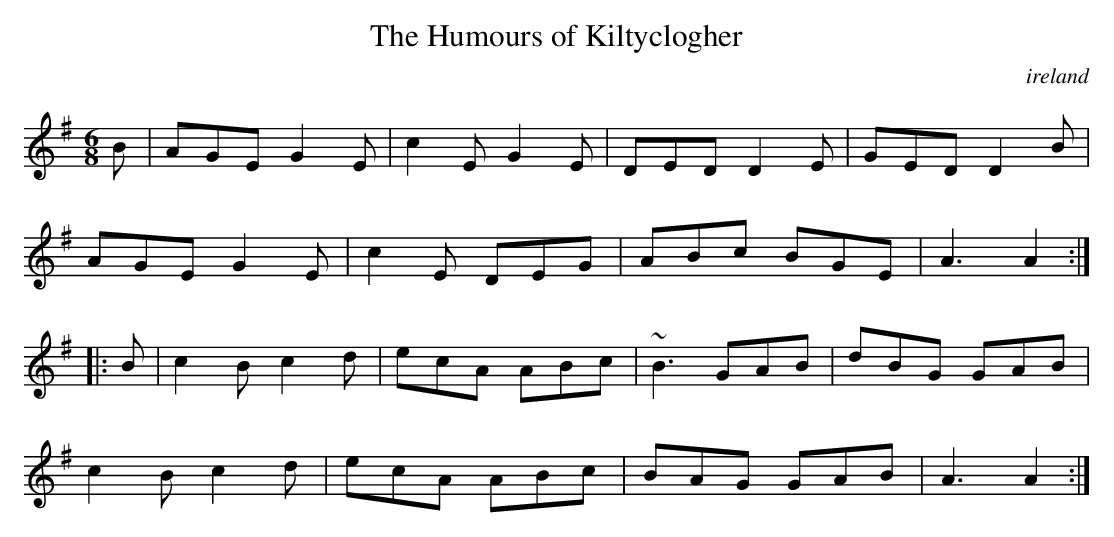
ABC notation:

X:1
T:Humours of Kiltyclogher, The
O:ireland
M:6/8
L:1/8
K:Ador
B|AGE G2E|c2E G2E|DED D2E|GED D2B|
AGE G2E|c2E DEG|ABc BGE|A3 A2:|
|:B|c2B c2d|ecA ABc|~B3 GAB|dBG GAB|
c2B c2d|ecA ABc|BAG GAB|A3 A2:|
